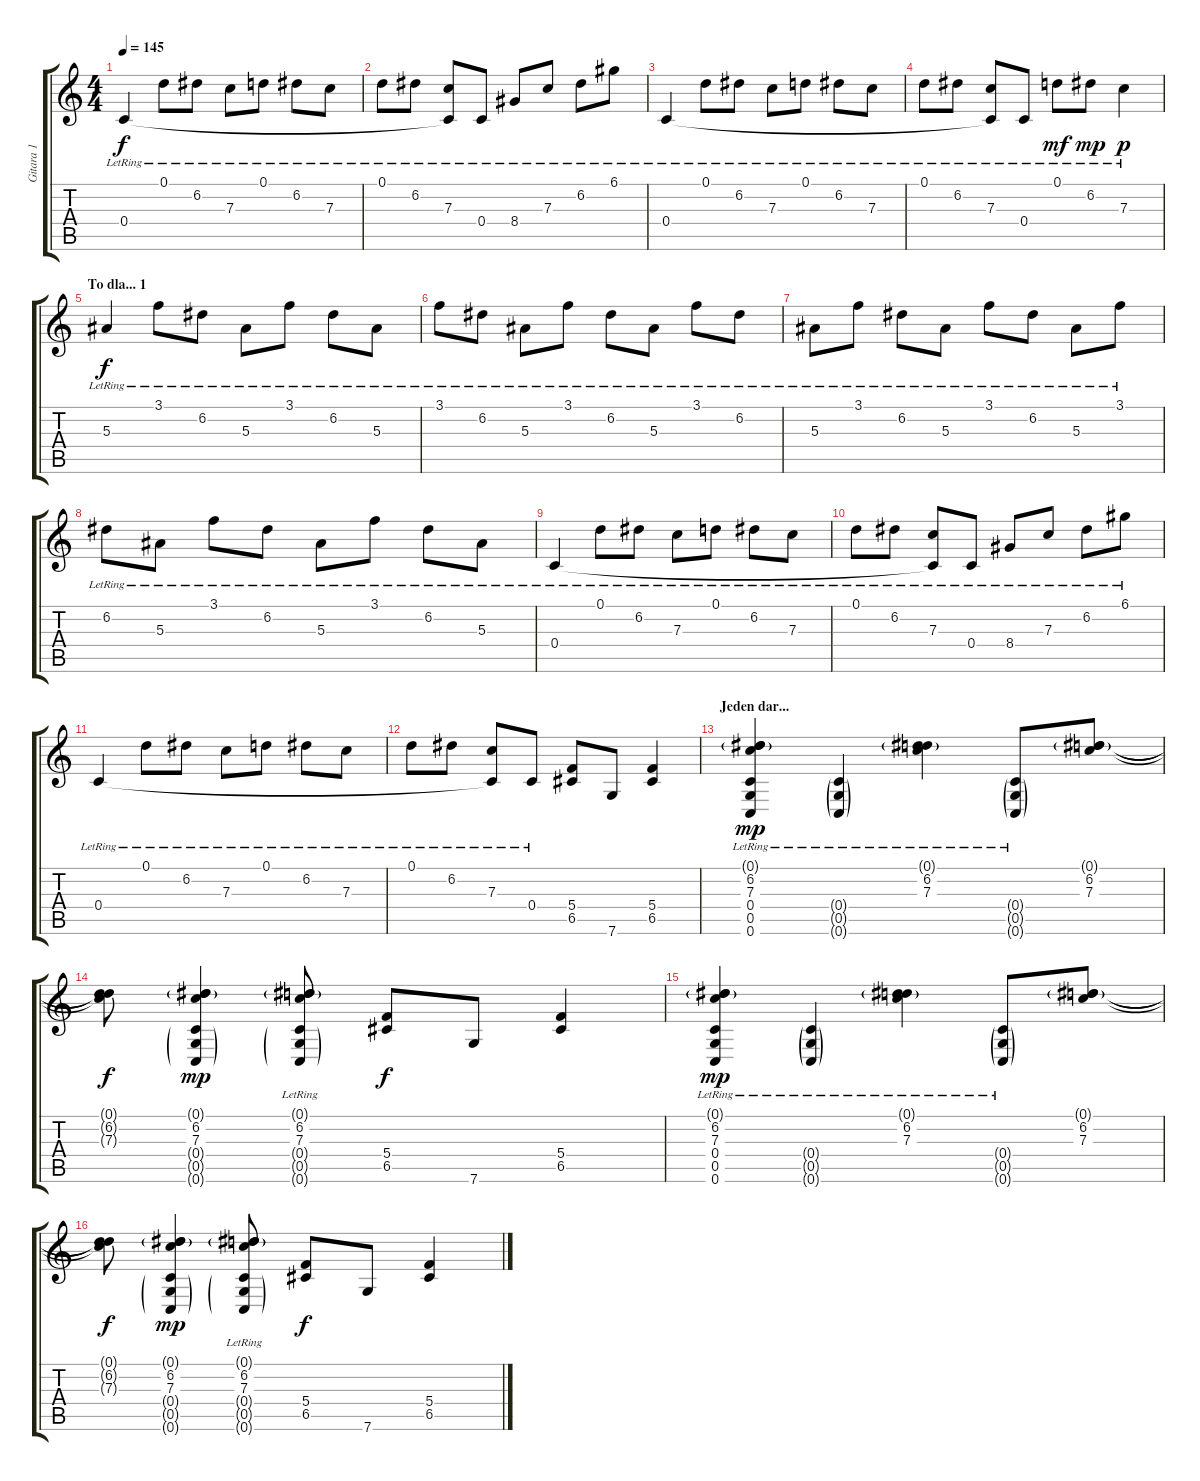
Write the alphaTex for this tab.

\track ("Gitara 1" "Gitara 1") {instrument acousticguitarsteel}
\staff {score tabs}
\tuning (D4 A3 F3 C3 G2 C2) {hide}
\ts (4 4)
\tempo 145
\clef g2
\ks c
0.4{lr}.4{dy f} 0.1{lr}.8 6.2{lr}.8 7.3{lr}.8 0.1{lr}.8 6.2{lr}.8 7.3{lr}.8 |
0.1{lr}.8 6.2{lr}.8 (7.3{lr} 0.4{t}).8 0.4{lr}.8 8.4{lr}.8 7.3{lr}.8 6.2{lr}.8 6.1{lr}.8 |
0.4{lr}.4 0.1{lr}.8 6.2{lr}.8 7.3{lr}.8 0.1{lr}.8 6.2{lr}.8 7.3{lr}.8 |
0.1{lr}.8 6.2{lr}.8 (7.3{lr} 0.4{t}).8 0.4{lr}.8 0.1{lr}.8{dy mf} 6.2{lr}.8{dy mp} 7.3{lr}.4{dy p} |
\section ("" "To dla... 1")
5.3{lr}.4{dy f} 3.1{lr}.8 6.2{lr}.8 5.3{lr}.8 3.1{lr}.8 6.2{lr}.8 5.3{lr}.8 |
3.1{lr}.8 6.2{lr}.8 5.3{lr}.8 3.1{lr}.8 6.2{lr}.8 5.3{lr}.8 3.1{lr}.8 6.2{lr}.8 |
5.3{lr}.8 3.1{lr}.8 6.2{lr}.8 5.3{lr}.8 3.1{lr}.8 6.2{lr}.8 5.3{lr}.8 3.1{lr}.8 |
6.2{lr}.8 5.3{lr}.8 3.1{lr}.8 6.2{lr}.8 5.3{lr}.8 3.1{lr}.8 6.2{lr}.8 5.3{lr}.8 |
0.4{lr}.4 0.1{lr}.8 6.2{lr}.8 7.3{lr}.8 0.1{lr}.8 6.2{lr}.8 7.3{lr}.8 |
0.1{lr}.8 6.2{lr}.8 (7.3{lr} 0.4{t}).8 0.4{lr}.8 8.4{lr}.8 7.3{lr}.8 6.2{lr}.8 6.1{lr}.8 |
0.4{lr}.4 0.1{lr}.8 6.2{lr}.8 7.3{lr}.8 0.1{lr}.8 6.2{lr}.8 7.3{lr}.8 |
0.1{lr}.8 6.2{lr}.8 (7.3{lr} 0.4{t}).8 0.4{lr}.8 (5.4 6.5).8 7.6.8 (5.4 6.5).4 |
\section ("" "Jeden dar...")
(0.1{g lr} 6.2{lr} 7.3{lr} 0.4 0.5 0.6{lr}).4{dy mp} (0.4{g lr} 0.5{g lr} 0.6{g lr}).4 (0.1{g lr} 6.2{lr} 7.3{lr}).4 (0.4{g lr} 0.5{g lr} 0.6{g lr}).8 (0.1{g} 6.2 7.3).8 |
(0.1{t} 6.2{t} 7.3{t}).8{dy f} (0.1{g} 6.2 7.3 0.4{g} 0.5{g} 0.6{g}).4{dy mp} (0.1{g lr} 6.2 7.3 0.4{g} 0.5{g} 0.6{g}).8 (5.4 6.5).8{dy f} 7.6.8 (5.4 6.5).4 |
(0.1{g lr} 6.2{lr} 7.3{lr} 0.4 0.5 0.6{lr}).4{dy mp} (0.4{g lr} 0.5{g lr} 0.6{g lr}).4 (0.1{g lr} 6.2{lr} 7.3{lr}).4 (0.4{g lr} 0.5{g lr} 0.6{g lr}).8 (0.1{g} 6.2 7.3).8 |
(0.1{t} 6.2{t} 7.3{t}).8{dy f} (0.1{g} 6.2 7.3 0.4{g} 0.5{g} 0.6{g}).4{dy mp} (0.1{g lr} 6.2 7.3 0.4{g} 0.5{g} 0.6{g}).8 (5.4 6.5).8{dy f} 7.6.8 (5.4 6.5).4
